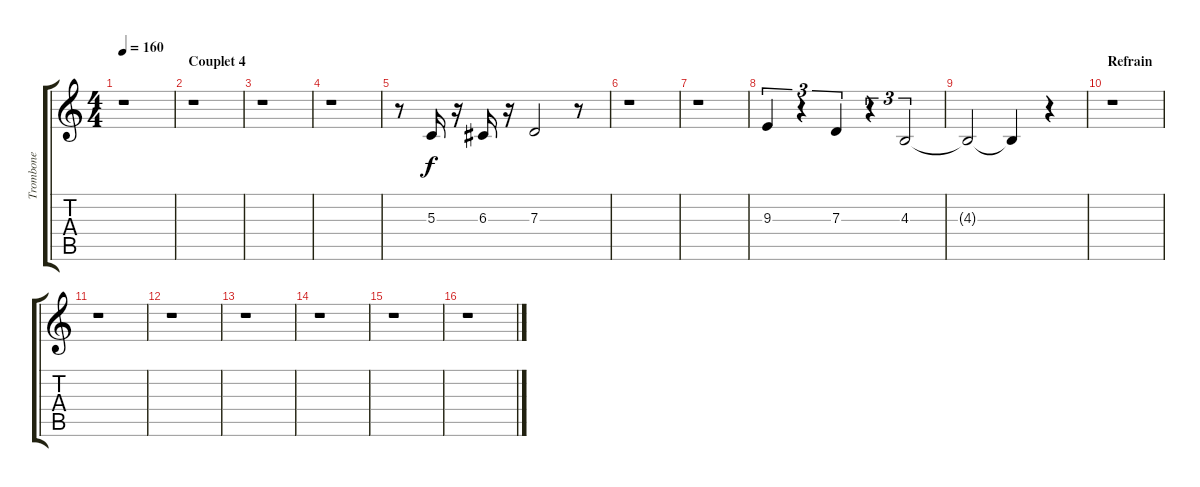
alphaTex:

\track ("Trombone" "Trombone") {instrument trombone}
\staff {score tabs}
\tuning (E4 B3 G3 D3 A2 E2) {hide}
\ts (4 4)
\tempo 160
\clef g2
\ks c
r.1{dy f} |
\section ("" "Couplet 4")
r.1 |
r.1 |
r.1 |
r.8 5.3.16 r.16 6.3.16 r.16 7.3.2 r.8 |
r.1 |
r.1 |
9.3.4{tu (3 2)} r.4{tu (3 2)} 7.3.4{tu (3 2)} r.4{tu (3 2)} 4.3.2{tu (3 2)} |
4.3{t}.2 4.3{t}.4 r.4 |
\section ("" "Refrain")
r.1 |
r.1 |
r.1 |
r.1 |
r.1 |
r.1 |
r.1
